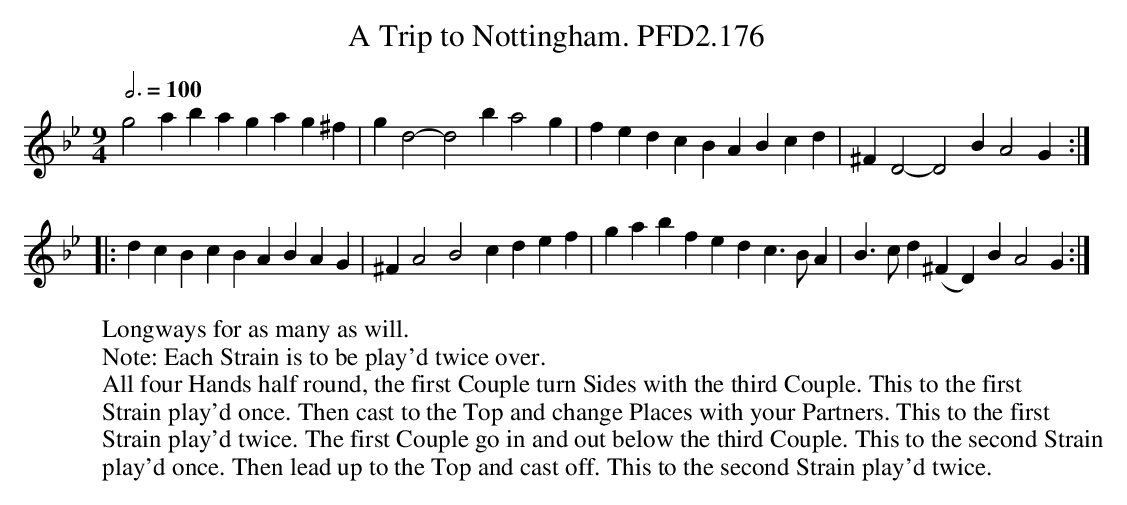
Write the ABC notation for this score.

X:1
T:Trip to Nottingham. PFD2.176, A
M:9/4
L:1/4
W:Longways for as many as will.
W:Note: Each Strain is to be play'd twice over.
W:All four Hands half round, the first Couple turn Sides with the third Couple. This to the first
W:Strain play'd once. Then cast to the Top and change Places with your Partners. This to the first
W:Strain play'd twice. The first Couple go in and out below the third Couple. This to the second Strain
W:play'd once. Then lead up to the Top and cast off. This to the second Strain play'd twice.
Q:3/4=100
K:Gm
g2a bag ag^f | gd2- d2b a2g | fed cBA Bcd | ^FD2- D2B A2G :|
|: dcB cBA BAG | ^FA2 B2c def | gab fed c>BA | B>cd (^FD)B A2G :|
